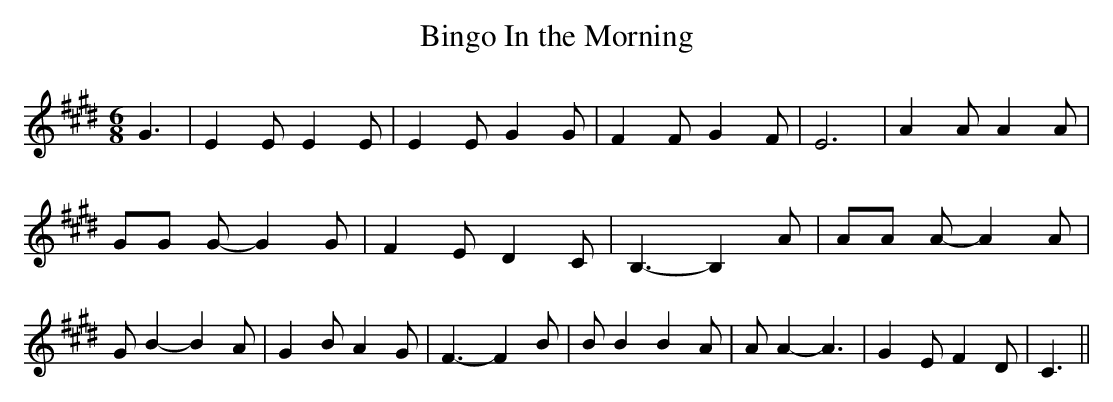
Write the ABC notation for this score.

X:1
T:Bingo In the Morning
M:6/8
L:1/8
K:E
 G3| E2 E E2 E| E2 E G2 G| F2 F G2 F| E6| A2 A A2 A| GG G- G2 G| F2 E D2 C|\
 B,3- B,2 A| AA A- A2 A| G B2- B2 A| G2 B A2 G| F3- F2 B| B B2 B2 A|\
 A A2- A3| G2 E F2 D| C3||
